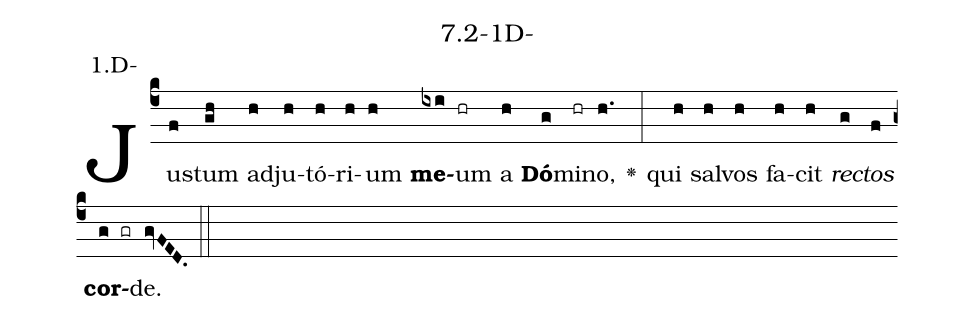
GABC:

name: 7.2-1D-;
annotation: 1.D-;
%%
(c4)Jus(f)tum(gh) ad(h)ju(h)tó(h)ri(h)um(h) <b>me</b>(ixi)um(hr) a(h) <b>Dó</b>(g)mi(hr)no,(h.) <v>\greheightstar</v>(:) qui(h) sal(h)vos(h) fa(h)cit(h) <i>rec</i>(g)<i>tos</i>(f) <b>cor</b>(g gr)de.(gvFED.) (::)


%E(h) u(h) o(g) u(f) a(g) e.(gvFED.) (::)
